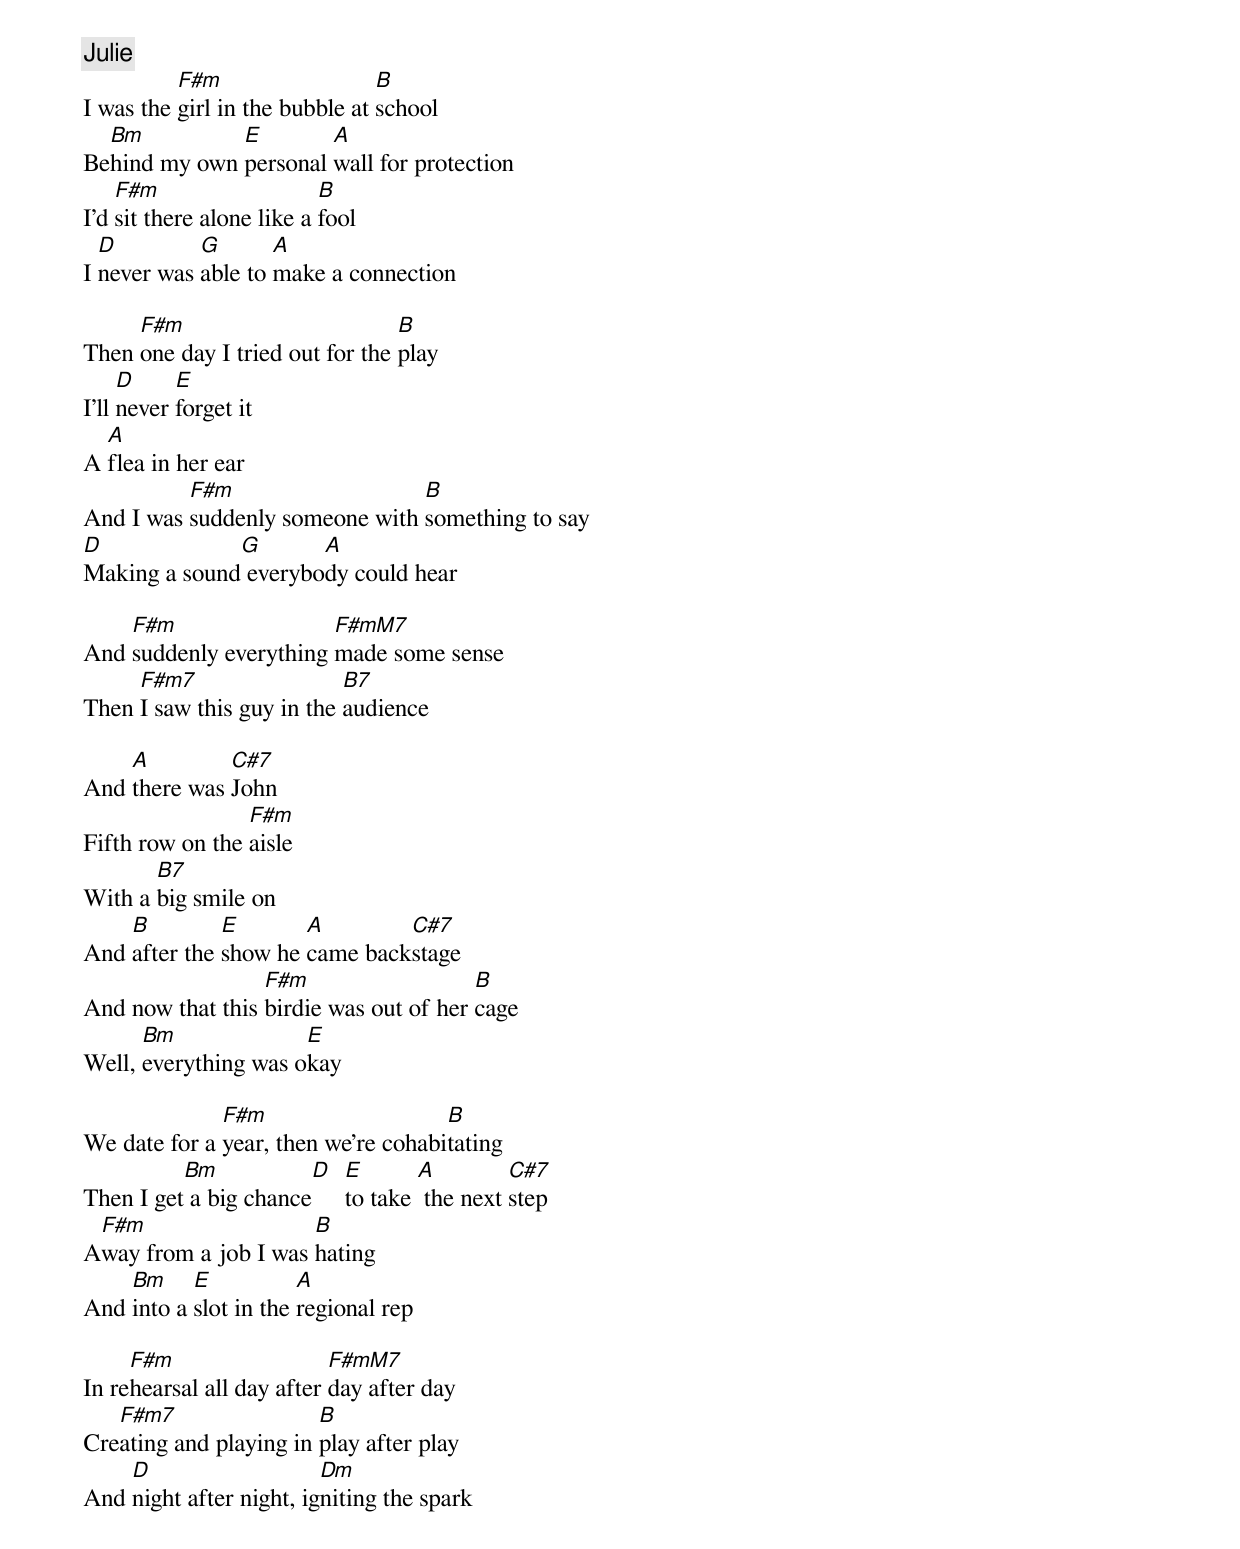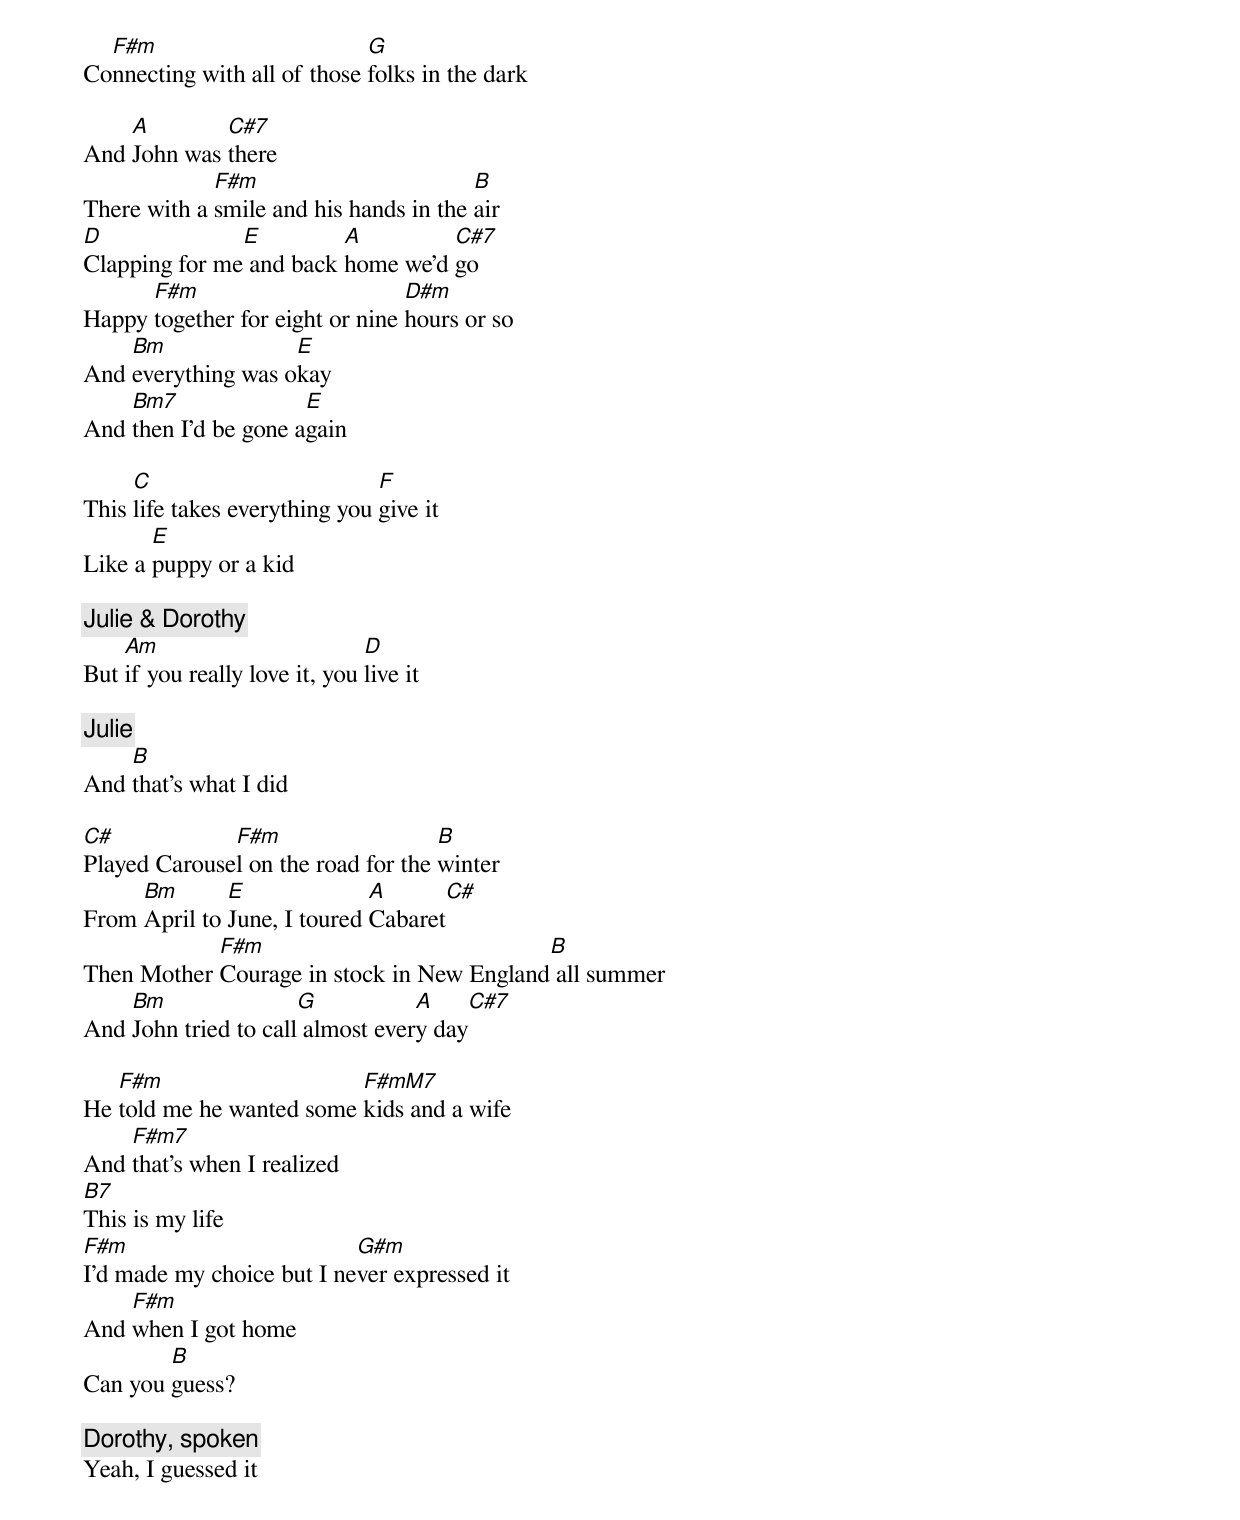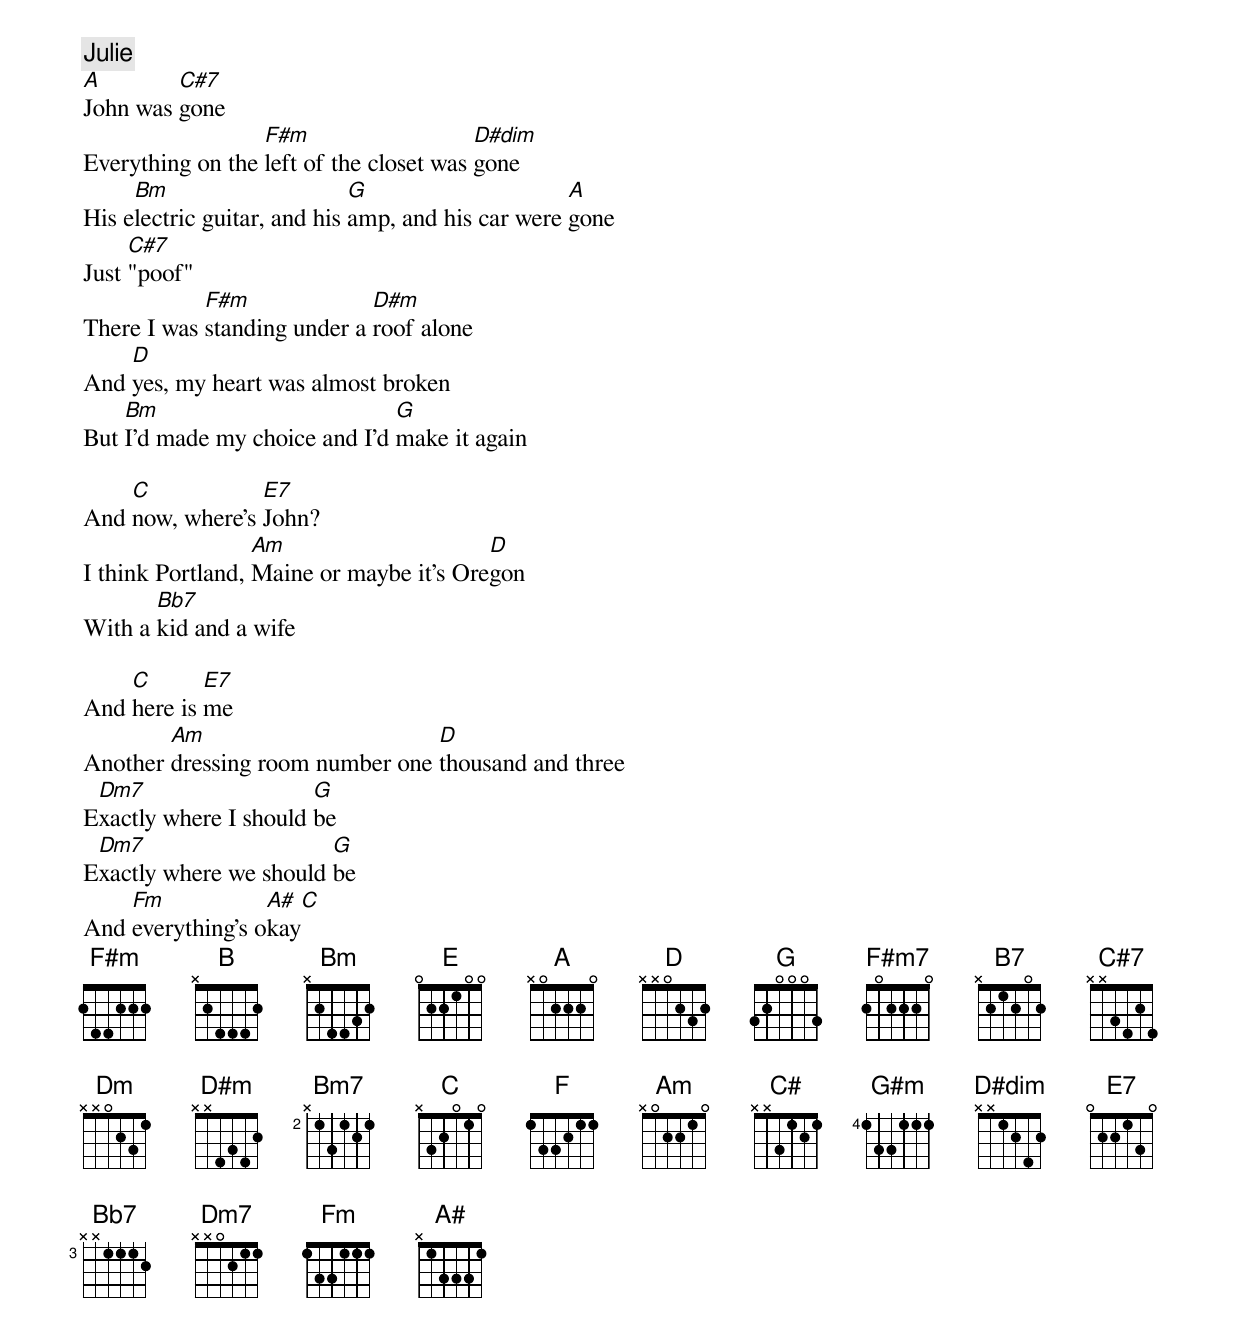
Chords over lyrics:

[Julie]
          F#m                   B
I was the girl in the bubble at school
  Bm          E        A
Behind my own personal wall for protection
    F#m                    B
I'd sit there alone like a fool
  D         G       A
I never was able to make a connection

     F#m                         B
Then one day I tried out for the play
     D     E
I'll never forget it
  A
A flea in her ear
          F#m                   B
And I was suddenly someone with something to say
D             G       A
Making a sound everybody could hear

    F#m                 F#mM7
And suddenly everything made some sense
     F#m7                  B7
Then I saw this guy in the audience

    A         C#7
And there was John
                 F#m
Fifth row on the aisle
       B7
With a big smile on
    B         E       A        C#7
And after the show he came backstage
                  F#m                   B
And now that this birdie was out of her cage
      Bm              E
Well, everything was okay

              F#m                    B
We date for a year, then we're cohabitating
          Bm           D E       A         C#7
Then I get a big chance  to take  the next step
 F#m                  B
Away from a job I was hating
    Bm     E           A
And into a slot in the regional rep

     F#m                   F#mM7
In rehearsal all day after day after day
   F#m7                 B
Creating and playing in play after play
    D                    Dm
And night after night, igniting the spark
  F#m                        G
Connecting with all of those folks in the dark

    A        C#7
And John was there
             F#m                        B
There with a smile and his hands in the air
D              E         A         C#7
Clapping for me and back home we'd go
      F#m                        D#m
Happy together for eight or nine hours or so
    Bm              E
And everything was okay
    Bm7               E
And then I'd be gone again

     C                         F
This life takes everything you give it
       E
Like a puppy or a kid

[Julie & Dorothy]
    Am                         D
But if you really love it, you live it

[Julie]
    B
And that's what I did

C#            F#m                   B
Played Carousel on the road for the winter
     Bm       E              A       C#
From April to June, I toured Cabaret
            F#m                            B
Then Mother Courage in stock in New England all summer
    Bm                G           A      C#7
And John tried to call almost every day

   F#m                    F#mM7
He told me he wanted some kids and a wife
    F#m7
And that's when I realized
B7
This is my life
F#m                        G#m
I'd made my choice but I never expressed it
    F#m
And when I got home
        B
Can you guess?

[Dorothy, spoken]
Yeah, I guessed it

[Julie]
A        C#7
John was gone
                  F#m                    D#dim
Everything on the left of the closet was gone
     Bm                      G                     A
His electric guitar, and his amp, and his car were gone
     C#7
Just "poof"
            F#m              D#m
There I was standing under a roof alone
    D
And yes, my heart was almost broken
    Bm                         G
But I'd made my choice and I'd make it again

    C            E7
And now, where's John?
                  Am                     D
I think Portland, Maine or maybe it's Oregon
       Bb7
With a kid and a wife

    C       E7
And here is me
        Am                       D
Another dressing room number one thousand and three
 Dm7                   G
Exactly where I should be
 Dm7                    G
Exactly where we should be
    Fm            A#     C
And everything's okay
